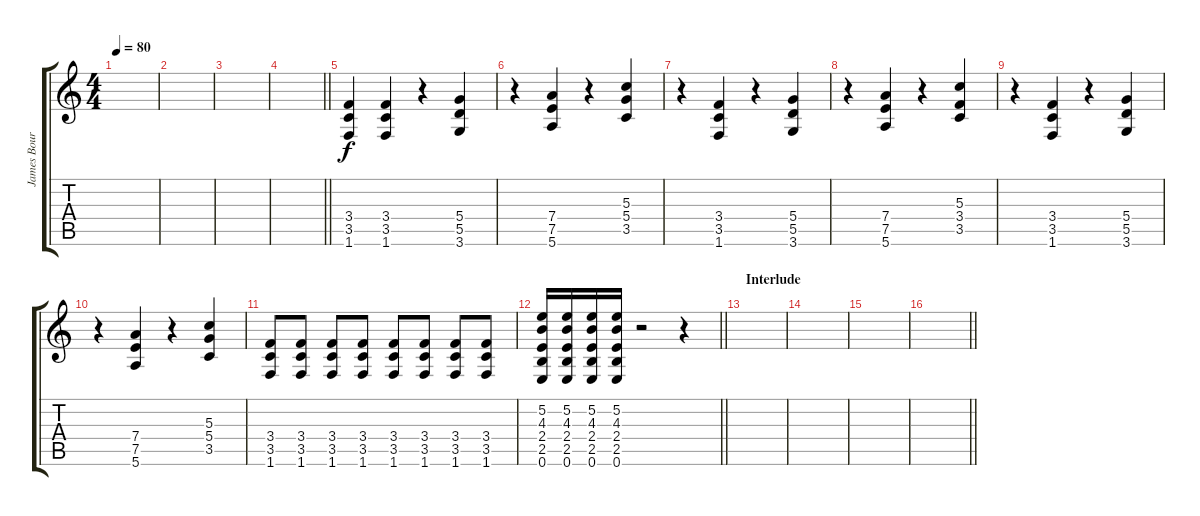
\track ("James Bourne" "James Bour") {instrument distortionguitar}
\staff {score tabs}
\tuning (E4 B3 G3 D3 A2 E2) {hide}
\ts (4 4)
\tempo 80
\clef g2
\ks c
|
|
|
\barLineRight lightlight
|
(3.4 3.5 1.6).4 (3.4 3.5 1.6).4 r.4 (5.4 5.5 3.6).4 |
r.4 (7.4 7.5 5.6).4 r.4 (5.3 5.4 3.5).4 |
r.4 (3.4 3.5 1.6).4 r.4 (5.4 5.5 3.6).4 |
r.4 (7.4 7.5 5.6).4 r.4 (5.3 3.4 3.5).4 |
r.4 (3.4 3.5 1.6).4 r.4 (5.4 5.5 3.6).4 |
r.4 (7.4 7.5 5.6).4 r.4 (5.3 5.4 3.5).4 |
(3.4 3.5 1.6).8 (3.4 3.5 1.6).8 (3.4 3.5 1.6).8 (3.4 3.5 1.6).8 (3.4 3.5 1.6).8 (3.4 3.5 1.6).8 (3.4 3.5 1.6).8 (3.4 3.5 1.6).8 |
\barLineRight lightlight
(5.2 4.3 2.4 2.5 0.6).16 (5.2 4.3 2.4 2.5 0.6).16 (5.2 4.3 2.4 2.5 0.6).16 (5.2 4.3 2.4 2.5 0.6).16 r.2 r.4 |
\section ("" "Interlude")
|
|
|
\barLineRight lightlight
